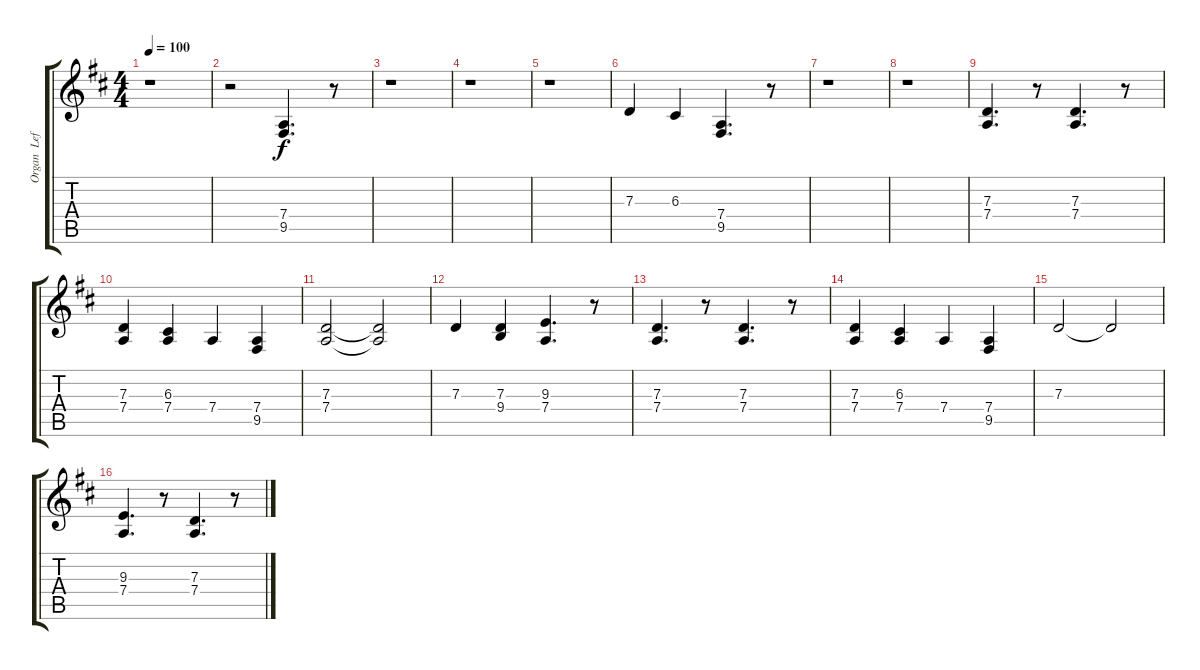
\track ("Organ  Left" "Organ  Lef") {instrument churchorgan}
\staff {score tabs}
\tuning (E4 B3 G3 D3 A2 E2) {hide}
\ts (4 4)
\tempo 100
\clef g2
\ks d
r.1{dy f} |
r.2 (7.4 9.5).4{d} r.8 |
r.1 |
r.1 |
r.1 |
7.3.4 6.3.4 (7.4 9.5).4{d} r.8 |
r.1 |
r.1 |
(7.3 7.4).4{d} r.8 (7.3 7.4).4{d} r.8 |
(7.3 7.4).4 (6.3 7.4).4 7.4.4 (7.4 9.5).4 |
(7.3 7.4).2 (7.3{t} 7.4{t}).2 |
7.3.4 (7.3 9.4).4 (9.3 7.4).4{d} r.8 |
(7.3 7.4).4{d} r.8 (7.3 7.4).4{d} r.8 |
(7.3 7.4).4 (6.3 7.4).4 7.4.4 (7.4 9.5).4 |
7.3.2 7.3{t}.2 |
(9.3 7.4).4{d} r.8 (7.3 7.4).4{d} r.8
